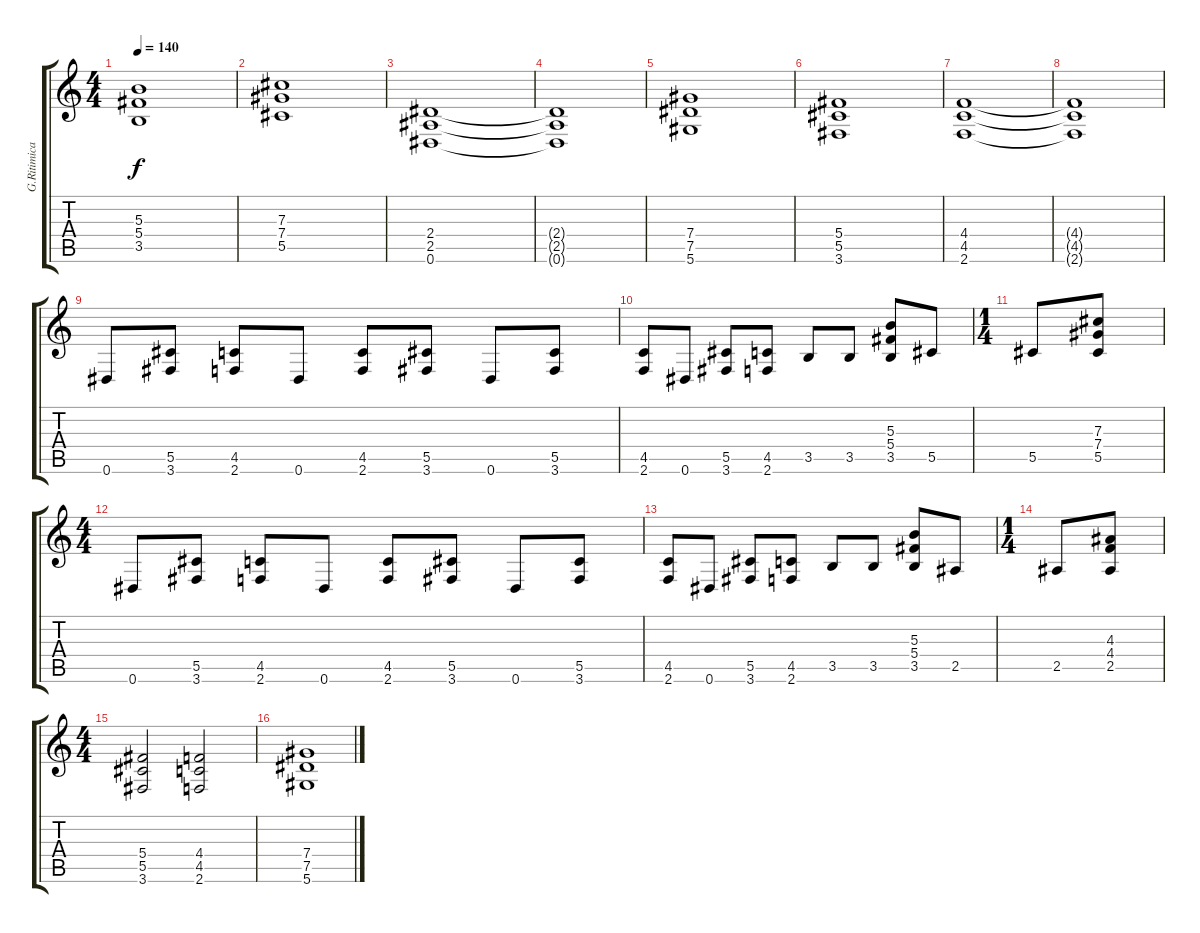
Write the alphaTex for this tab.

\track ("G.Ritimica" "G.Ritimica") {instrument distortionguitar}
\staff {score tabs}
\tuning (Eb4 Bb3 Gb3 Db3 Ab2 Eb2) {hide}
\ts (4 4)
\tempo 140
\clef g2
\ks c
(5.3 5.4 3.5).1{dy f} |
(7.3 7.4 5.5).1 |
(2.4 2.5 0.6).1 |
(2.4{t} 2.5{t} 0.6{t}).1 |
(7.4 7.5 5.6).1 |
(5.4 5.5 3.6).1 |
(4.4 4.5 2.6).1 |
(4.4{t} 4.5{t} 2.6{t}).1 |
0.6.8 (5.5 3.6).8 (4.5 2.6).8 0.6.8 (4.5 2.6).8 (5.5 3.6).8 0.6.8 (5.5 3.6).8 |
(4.5 2.6).8 0.6.8 (5.5 3.6).8 (4.5 2.6).8 3.5.8 3.5.8 (5.3 5.4 3.5).8 5.5.8 |
\ts (1 4)
5.5.8 (7.3 7.4 5.5).8 |
\ts (4 4)
0.6.8 (5.5 3.6).8 (4.5 2.6).8 0.6.8 (4.5 2.6).8 (5.5 3.6).8 0.6.8 (5.5 3.6).8 |
(4.5 2.6).8 0.6.8 (5.5 3.6).8 (4.5 2.6).8 3.5.8 3.5.8 (5.3 5.4 3.5).8 2.5.8 |
\ts (1 4)
2.5.8 (4.3 4.4 2.5).8 |
\ts (4 4)
(5.4 5.5 3.6).2 (4.4 4.5 2.6).2 |
(7.4 7.5 5.6).1
